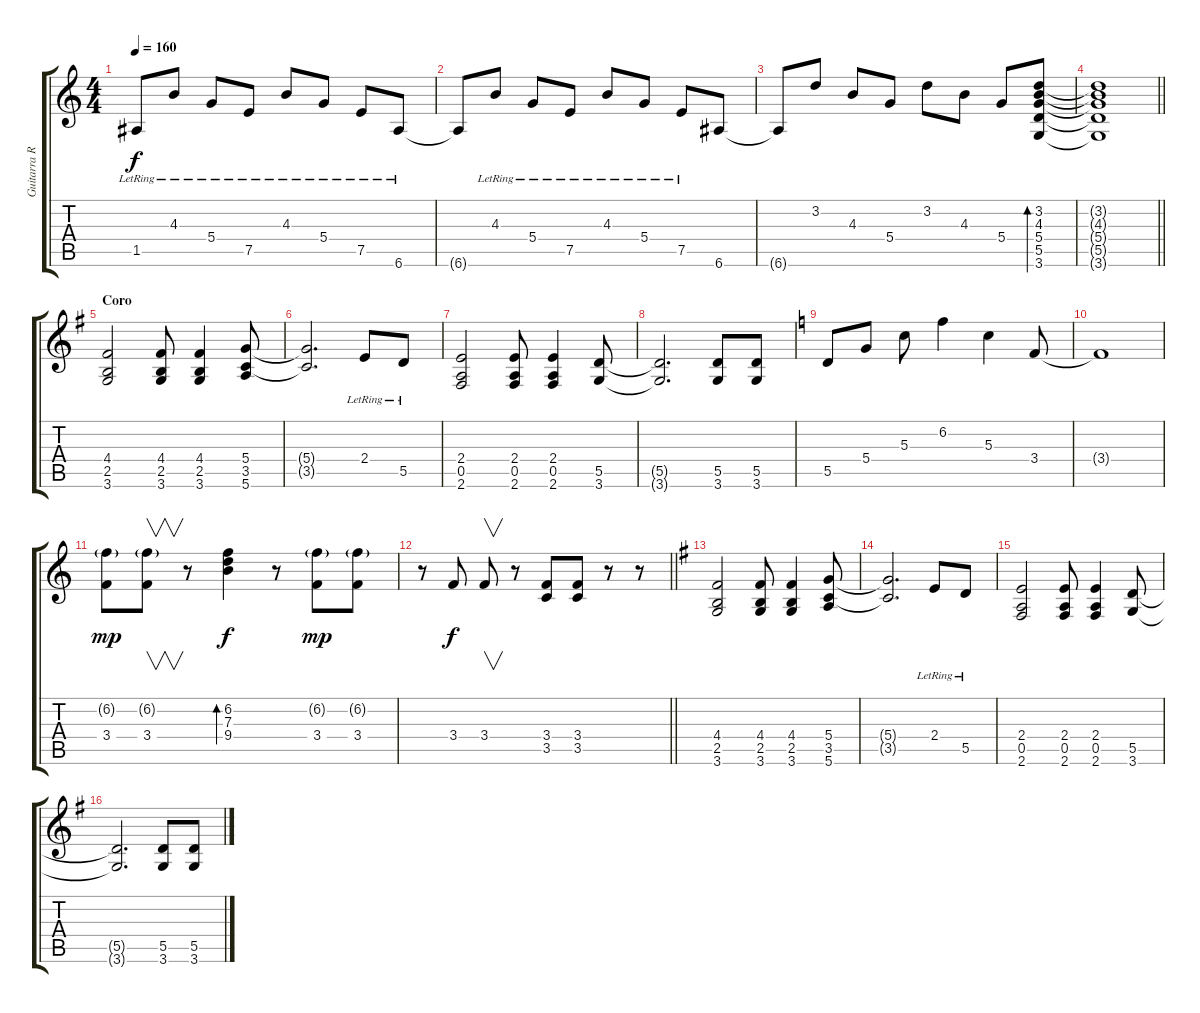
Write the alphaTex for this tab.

\track ("Guitarra Rítmica" "Guitarra R") {instrument distortionguitar}
\staff {score tabs}
\tuning (E4 B3 G3 D3 A2 E2) {hide}
\ts (4 4)
\tempo 160
\clef g2
\ks c
1.5{lr}.8{dy f} 4.3{lr}.8 5.4{lr}.8 7.5{lr}.8 4.3{lr}.8 5.4{lr}.8 7.5{lr}.8 6.6{lr}.8 |
6.6{t}.8 4.3{lr}.8 5.4{lr}.8 7.5{lr}.8 4.3{lr}.8 5.4{lr}.8 7.5{lr}.8 6.6.8 |
6.6{t}.8 3.2.8 4.3.8 5.4.8 3.2.8 4.3.8 5.4.8 (3.2 4.3 5.4 5.5 3.6).8{bd 240} |
\barLineRight lightlight
(3.2{t} 4.3{t} 5.4{t} 5.5{t} 3.6{t}).1 |
\section ("" "Coro")
\ks g
(4.4 2.5 3.6).2 (4.4 2.5 3.6).8 (4.4 2.5 3.6).4 (5.4 3.5 5.6).8 |
(5.4{t} 3.5{t}).2{d} 2.4{lr}.8 5.5{lr}.8 |
(2.4 0.5 2.6).2 (2.4 0.5 2.6).8 (2.4 0.5 2.6).4 (5.5 3.6).8 |
(5.5{t} 3.6{t}).2{d} (5.5 3.6).8 (5.5 3.6).8 |
\ks c
5.5.8 5.4.8 5.3.8 6.2.4 5.3.4 3.4.8 |
3.4{t}.1 |
(6.2{g} 3.4).8{dy mp} (6.2{g} 3.4).8{v} r.8 (6.2 7.3 9.4).4{bd 60 dy f} r.8 (6.2{g} 3.4).8{dy mp} (6.2{g} 3.4).8 |
\barLineRight lightlight
r.8 3.4.8{dy f} 3.4.8{v} r.8 (3.4 3.5).8 (3.4 3.5).8 r.8 r.8 |
\ks g
(4.4 2.5 3.6).2 (4.4 2.5 3.6).8 (4.4 2.5 3.6).4 (5.4 3.5 5.6).8 |
(5.4{t} 3.5{t}).2{d} 2.4{lr}.8 5.5{lr}.8 |
(2.4 0.5 2.6).2 (2.4 0.5 2.6).8 (2.4 0.5 2.6).4 (5.5 3.6).8 |
(5.5{t} 3.6{t}).2{d} (5.5 3.6).8 (5.5 3.6).8
